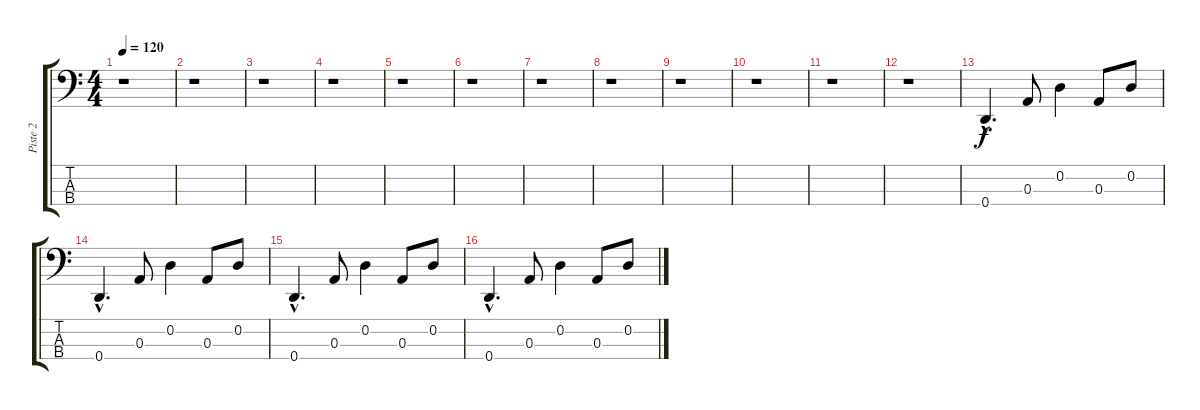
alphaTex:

\track ("Piste 2" "Piste 2") {instrument electricbasspick}
\staff {score tabs}
\tuning (G2 D2 A1 D1) {hide}
\ts (4 4)
\tempo 120
\clef f4
\ks c
r.1{dy f instrument electricbasspick} |
r.1 |
r.1 |
r.1 |
r.1 |
r.1 |
r.1 |
r.1 |
r.1 |
r.1 |
r.1 |
r.1 |
0.4{hac}.4{d} 0.3.8 0.2.4 0.3.8 0.2.8 |
0.4{hac}.4{d} 0.3.8 0.2.4 0.3.8 0.2.8 |
0.4{hac}.4{d} 0.3.8 0.2.4 0.3.8 0.2.8 |
0.4{hac}.4{d} 0.3.8 0.2.4 0.3.8 0.2.8
